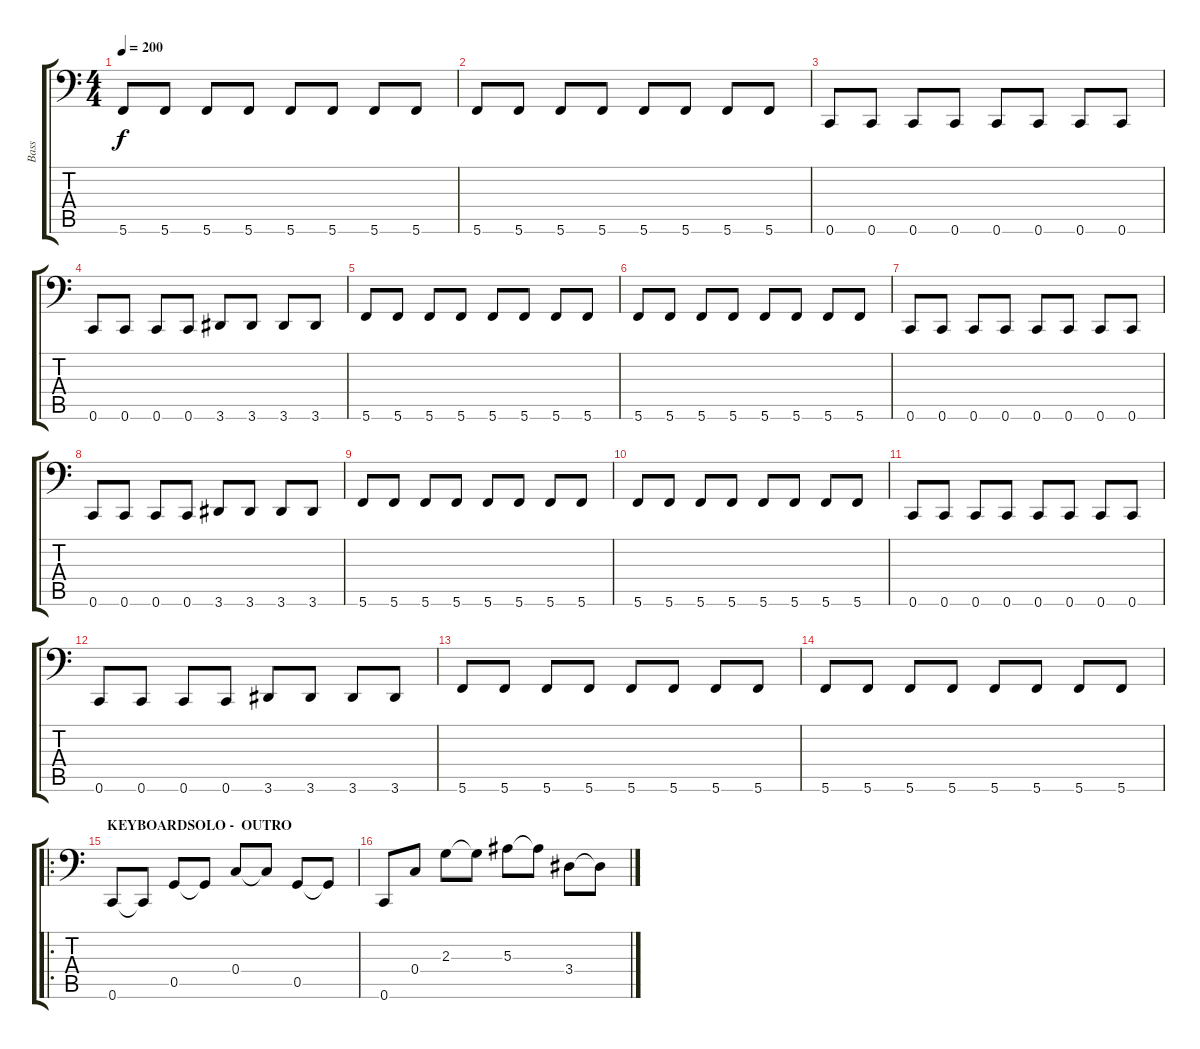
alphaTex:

\track ("Bass" "Bass") {instrument electricbassfinger}
\staff {score tabs}
\tuning (D3 A2 F2 C2 G1 C1) {hide}
\ts (4 4)
\tempo 200
\clef f4
\ks c
5.6.8{dy f} 5.6.8 5.6.8 5.6.8 5.6.8 5.6.8 5.6.8 5.6.8 |
5.6.8 5.6.8 5.6.8 5.6.8 5.6.8 5.6.8 5.6.8 5.6.8 |
0.6.8 0.6.8 0.6.8 0.6.8 0.6.8 0.6.8 0.6.8 0.6.8 |
0.6.8 0.6.8 0.6.8 0.6.8 3.6.8 3.6.8 3.6.8 3.6.8 |
5.6.8 5.6.8 5.6.8 5.6.8 5.6.8 5.6.8 5.6.8 5.6.8 |
5.6.8 5.6.8 5.6.8 5.6.8 5.6.8 5.6.8 5.6.8 5.6.8 |
0.6.8 0.6.8 0.6.8 0.6.8 0.6.8 0.6.8 0.6.8 0.6.8 |
0.6.8 0.6.8 0.6.8 0.6.8 3.6.8 3.6.8 3.6.8 3.6.8 |
5.6.8 5.6.8 5.6.8 5.6.8 5.6.8 5.6.8 5.6.8 5.6.8 |
5.6.8 5.6.8 5.6.8 5.6.8 5.6.8 5.6.8 5.6.8 5.6.8 |
0.6.8 0.6.8 0.6.8 0.6.8 0.6.8 0.6.8 0.6.8 0.6.8 |
0.6.8 0.6.8 0.6.8 0.6.8 3.6.8 3.6.8 3.6.8 3.6.8 |
5.6.8 5.6.8 5.6.8 5.6.8 5.6.8 5.6.8 5.6.8 5.6.8 |
5.6.8 5.6.8 5.6.8 5.6.8 5.6.8 5.6.8 5.6.8 5.6.8 |
\ro
\section ("" "KEYBOARDSOLO -  OUTRO")
0.6.8 0.6{t}.8 0.5.8 0.5{t}.8 0.4.8 0.4{t}.8 0.5.8 0.5{t}.8 |
0.6.8 0.4.8 2.3.8 2.3{t}.8 5.3.8 5.3{t}.8 3.4.8 3.4{t}.8
